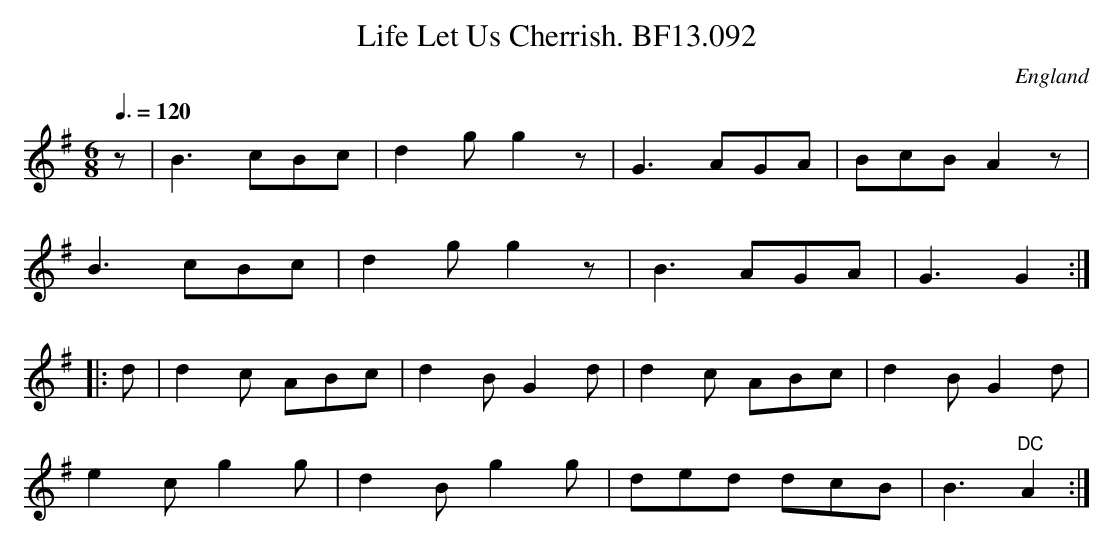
X:1
T:Life Let Us Cherrish. BF13.092
M:6/8
L:1/8
Q:3/8=120
O:England
K:G major
z|B3cBc|d2gg2z|G3AGA|BcBA2z|!
B3cBc|d2gg2z|B3AGA|G3G2:|!
|:d|d2c ABc|d2BG2d|d2c ABc|d2BG2d|!
e2cg2g|d2Bg2g|ded dcB|B3"^DC"A2:|
